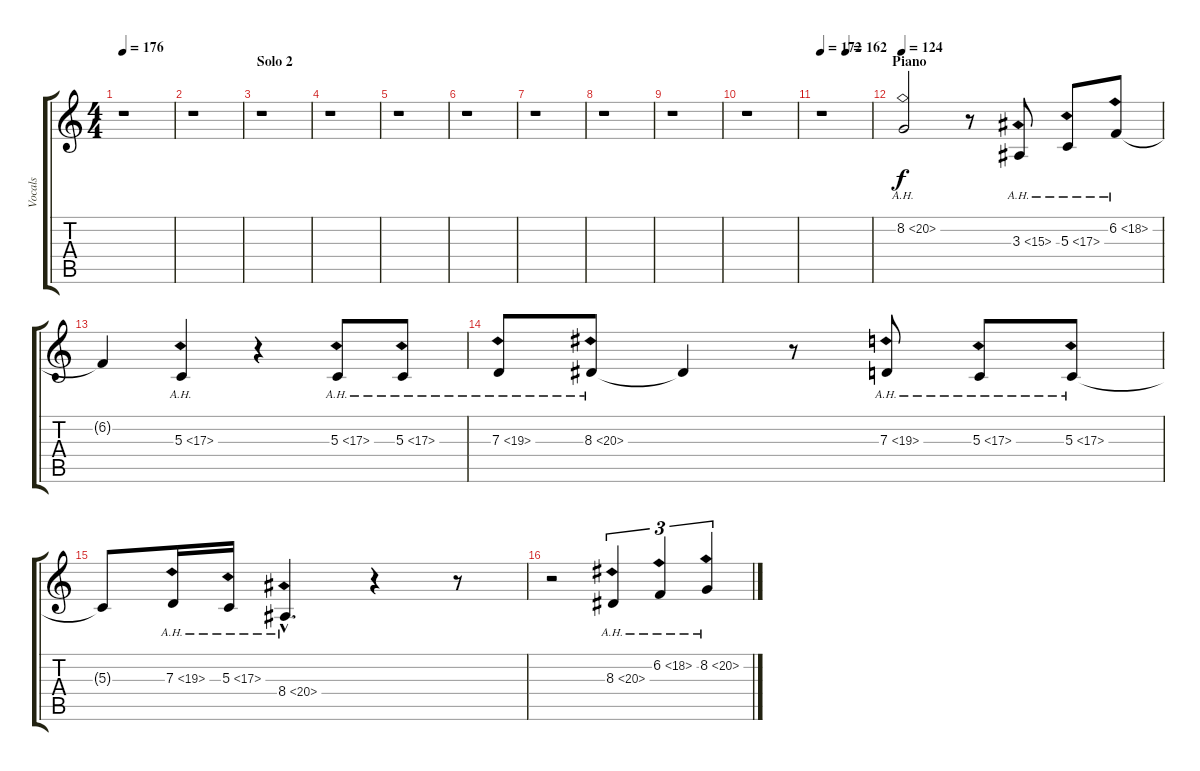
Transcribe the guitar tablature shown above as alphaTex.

\track ("Vocals" "Vocals") {instrument lead2sawtooth}
\staff {score tabs}
\tuning (E4 B3 G3 D3 A2 E2) {hide}
\ts (4 4)
\tempo 176
\clef g2
\ks c
r.1{dy f} |
r.1 |
\section ("" "Solo 2")
r.1 |
r.1 |
r.1 |
r.1 |
r.1 |
r.1 |
r.1 |
r.1 |
\tempo 172
\tempo (162 0.5)
r.1 |
\section ("" "Piano")
\tempo 124
8.2{ah 12}.2{volume 16 instrument flute} r.8 3.3{ah 12}.8 5.3{ah 12}.8 6.2{ah 12}.8 |
6.2{t}.4 5.3{ah 12}.4 r.4 5.3{ah 12}.8 5.3{ah 12}.8 |
7.3{ah 12}.8 8.3{ah 12}.8 8.3{t}.4 r.8 7.3{ah 12}.8 5.3{ah 12}.8 5.3{ah 12}.8 |
5.3{t}.8 7.3{ah 12}.16 5.3{ah 12}.16 8.4{ah 12 hac}.4{d} r.4 r.8 |
r.2 8.3{ah 12}.4{tu (3 2)} 6.2{ah 12}.4{tu (3 2)} 8.2{ah 12}.4{tu (3 2)}
